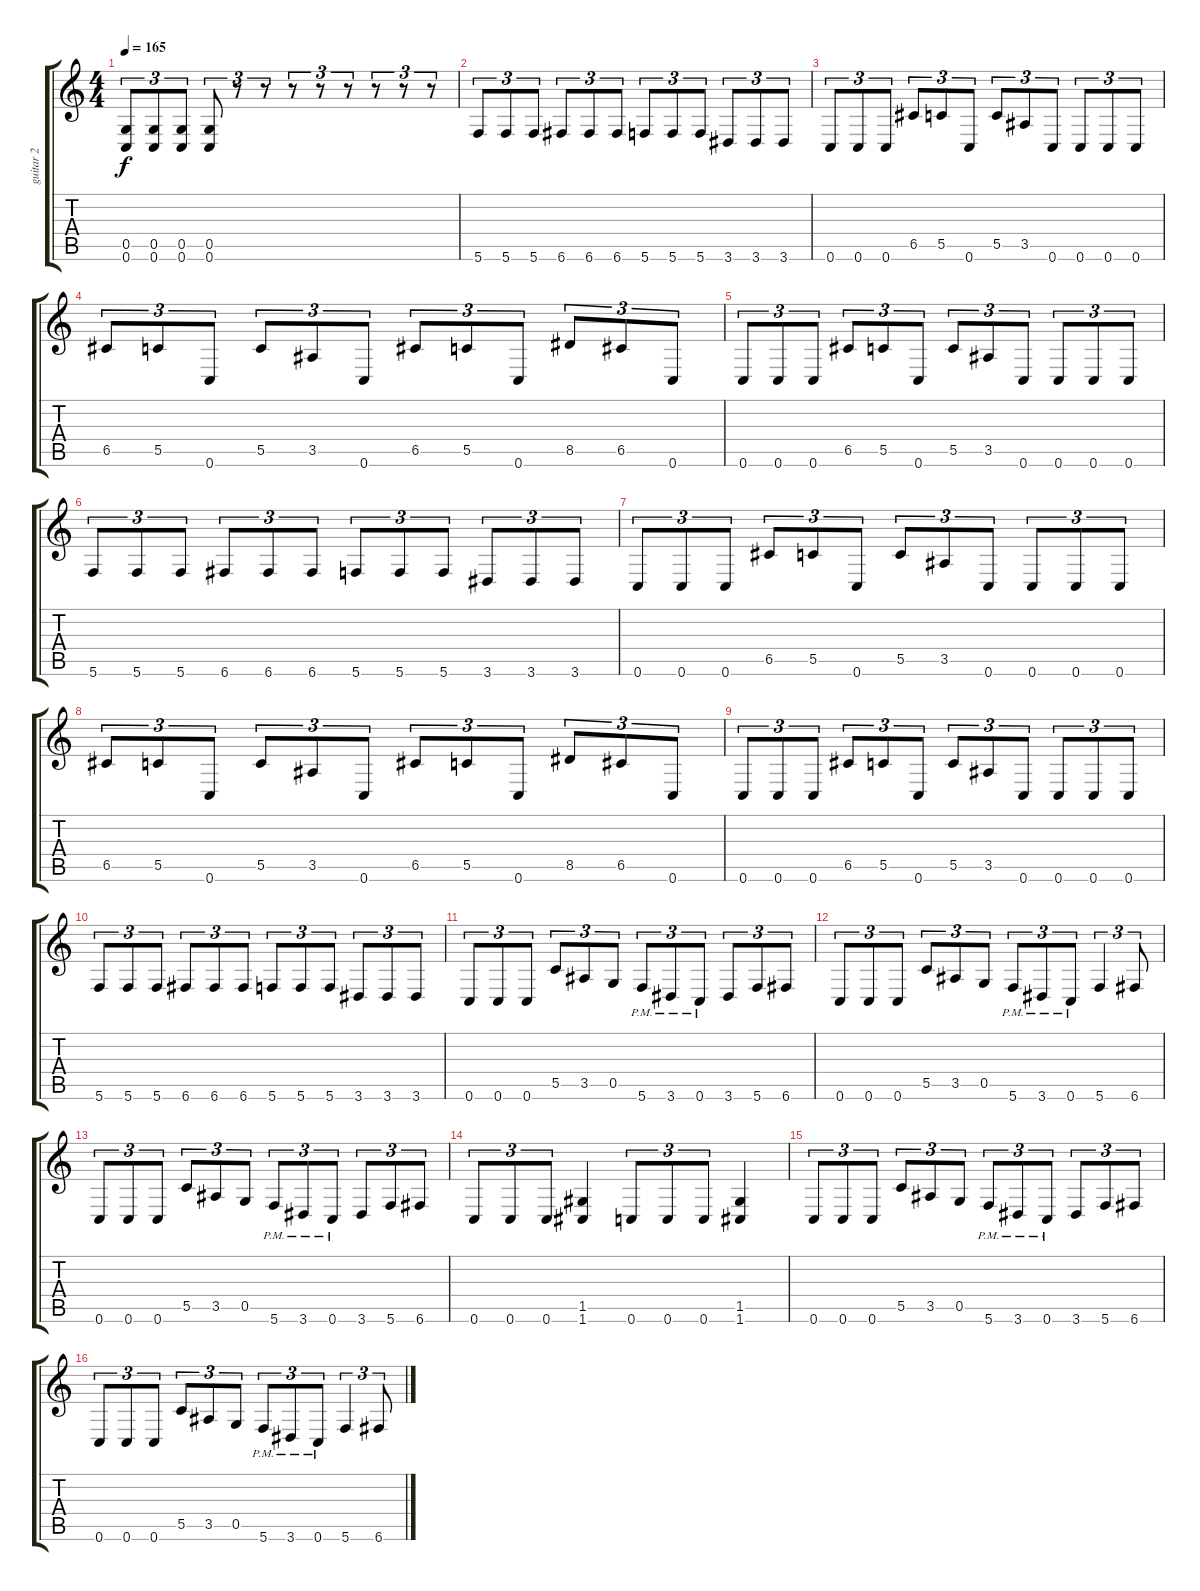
\track ("guitar 2" "guitar 2") {instrument overdrivenguitar}
\staff {score tabs}
\tuning (D4 A3 F3 C3 G2 C2) {hide}
\ts (4 4)
\tempo 165
\clef g2
\ks c
(0.5 0.6).8{tu (3 2) dy f} (0.5 0.6).8{tu (3 2)} (0.5 0.6).8{tu (3 2)} (0.5 0.6).8{tu (3 2)} r.8{tu (3 2)} r.8{tu (3 2)} r.8{tu (3 2)} r.8{tu (3 2)} r.8{tu (3 2)} r.8{tu (3 2)} r.8{tu (3 2)} r.8{tu (3 2)} |
5.6.8{tu (3 2)} 5.6.8{tu (3 2)} 5.6.8{tu (3 2)} 6.6.8{tu (3 2)} 6.6.8{tu (3 2)} 6.6.8{tu (3 2)} 5.6.8{tu (3 2)} 5.6.8{tu (3 2)} 5.6.8{tu (3 2)} 3.6.8{tu (3 2)} 3.6.8{tu (3 2)} 3.6.8{tu (3 2)} |
0.6.8{tu (3 2)} 0.6.8{tu (3 2)} 0.6.8{tu (3 2)} 6.5.8{tu (3 2)} 5.5.8{tu (3 2)} 0.6.8{tu (3 2)} 5.5.8{tu (3 2)} 3.5.8{tu (3 2)} 0.6.8{tu (3 2)} 0.6.8{tu (3 2)} 0.6.8{tu (3 2)} 0.6.8{tu (3 2)} |
6.5.8{tu (3 2)} 5.5.8{tu (3 2)} 0.6.8{tu (3 2)} 5.5.8{tu (3 2)} 3.5.8{tu (3 2)} 0.6.8{tu (3 2)} 6.5.8{tu (3 2)} 5.5.8{tu (3 2)} 0.6.8{tu (3 2)} 8.5.8{tu (3 2)} 6.5.8{tu (3 2)} 0.6.8{tu (3 2)} |
0.6.8{tu (3 2)} 0.6.8{tu (3 2)} 0.6.8{tu (3 2)} 6.5.8{tu (3 2)} 5.5.8{tu (3 2)} 0.6.8{tu (3 2)} 5.5.8{tu (3 2)} 3.5.8{tu (3 2)} 0.6.8{tu (3 2)} 0.6.8{tu (3 2)} 0.6.8{tu (3 2)} 0.6.8{tu (3 2)} |
5.6.8{tu (3 2)} 5.6.8{tu (3 2)} 5.6.8{tu (3 2)} 6.6.8{tu (3 2)} 6.6.8{tu (3 2)} 6.6.8{tu (3 2)} 5.6.8{tu (3 2)} 5.6.8{tu (3 2)} 5.6.8{tu (3 2)} 3.6.8{tu (3 2)} 3.6.8{tu (3 2)} 3.6.8{tu (3 2)} |
0.6.8{tu (3 2)} 0.6.8{tu (3 2)} 0.6.8{tu (3 2)} 6.5.8{tu (3 2)} 5.5.8{tu (3 2)} 0.6.8{tu (3 2)} 5.5.8{tu (3 2)} 3.5.8{tu (3 2)} 0.6.8{tu (3 2)} 0.6.8{tu (3 2)} 0.6.8{tu (3 2)} 0.6.8{tu (3 2)} |
6.5.8{tu (3 2)} 5.5.8{tu (3 2)} 0.6.8{tu (3 2)} 5.5.8{tu (3 2)} 3.5.8{tu (3 2)} 0.6.8{tu (3 2)} 6.5.8{tu (3 2)} 5.5.8{tu (3 2)} 0.6.8{tu (3 2)} 8.5.8{tu (3 2)} 6.5.8{tu (3 2)} 0.6.8{tu (3 2)} |
0.6.8{tu (3 2)} 0.6.8{tu (3 2)} 0.6.8{tu (3 2)} 6.5.8{tu (3 2)} 5.5.8{tu (3 2)} 0.6.8{tu (3 2)} 5.5.8{tu (3 2)} 3.5.8{tu (3 2)} 0.6.8{tu (3 2)} 0.6.8{tu (3 2)} 0.6.8{tu (3 2)} 0.6.8{tu (3 2)} |
5.6.8{tu (3 2)} 5.6.8{tu (3 2)} 5.6.8{tu (3 2)} 6.6.8{tu (3 2)} 6.6.8{tu (3 2)} 6.6.8{tu (3 2)} 5.6.8{tu (3 2)} 5.6.8{tu (3 2)} 5.6.8{tu (3 2)} 3.6.8{tu (3 2)} 3.6.8{tu (3 2)} 3.6.8{tu (3 2)} |
0.6.8{tu (3 2)} 0.6.8{tu (3 2)} 0.6.8{tu (3 2)} 5.5.8{tu (3 2)} 3.5.8{tu (3 2)} 0.5.8{tu (3 2)} 5.6{pm}.8{tu (3 2)} 3.6{pm}.8{tu (3 2)} 0.6{pm}.8{tu (3 2)} 3.6.8{tu (3 2)} 5.6.8{tu (3 2)} 6.6.8{tu (3 2)} |
0.6.8{tu (3 2)} 0.6.8{tu (3 2)} 0.6.8{tu (3 2)} 5.5.8{tu (3 2)} 3.5.8{tu (3 2)} 0.5.8{tu (3 2)} 5.6{pm}.8{tu (3 2)} 3.6{pm}.8{tu (3 2)} 0.6{pm}.8{tu (3 2)} 5.6.4{tu (3 2)} 6.6.8{tu (3 2)} |
0.6.8{tu (3 2)} 0.6.8{tu (3 2)} 0.6.8{tu (3 2)} 5.5.8{tu (3 2)} 3.5.8{tu (3 2)} 0.5.8{tu (3 2)} 5.6{pm}.8{tu (3 2)} 3.6{pm}.8{tu (3 2)} 0.6{pm}.8{tu (3 2)} 3.6.8{tu (3 2)} 5.6.8{tu (3 2)} 6.6.8{tu (3 2)} |
0.6.8{tu (3 2)} 0.6.8{tu (3 2)} 0.6.8{tu (3 2)} (1.5 1.6).4 0.6.8{tu (3 2)} 0.6.8{tu (3 2)} 0.6.8{tu (3 2)} (1.5 1.6).4 |
0.6.8{tu (3 2)} 0.6.8{tu (3 2)} 0.6.8{tu (3 2)} 5.5.8{tu (3 2)} 3.5.8{tu (3 2)} 0.5.8{tu (3 2)} 5.6{pm}.8{tu (3 2)} 3.6{pm}.8{tu (3 2)} 0.6{pm}.8{tu (3 2)} 3.6.8{tu (3 2)} 5.6.8{tu (3 2)} 6.6.8{tu (3 2)} |
0.6.8{tu (3 2)} 0.6.8{tu (3 2)} 0.6.8{tu (3 2)} 5.5.8{tu (3 2)} 3.5.8{tu (3 2)} 0.5.8{tu (3 2)} 5.6{pm}.8{tu (3 2)} 3.6{pm}.8{tu (3 2)} 0.6{pm}.8{tu (3 2)} 5.6.4{tu (3 2)} 6.6.8{tu (3 2)}
